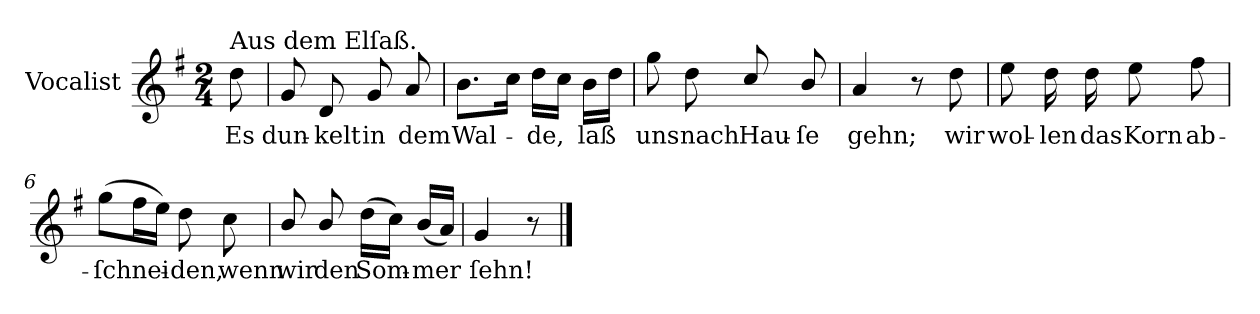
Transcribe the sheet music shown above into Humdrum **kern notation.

**kern	**text
*part1	*part1
*staff1	*staff1
*I"Vocalist	*
*k[f#]	*
*G:	*
*M2/4	*
=	=
!LO:TX:a:t=Aus dem Elſaß.	!
8dd	Es
=1	=1
8g	dun-
8d	-kelt
8g	in
8a	dem
=2	=2
8.bL	Wal-
16ccJk	.
16ddLL	-de,
16ccJJ	.
16bLL	laß
16ddJJ	.
=3	=3
8gg	uns
8dd	nach
8cc/	Hau-
8b/	-ſe
=4	=4
4a	gehn;
8r	.
8dd	wir
=5	=5
8ee	wol-
16dd	-len
16dd	das
8ee	Korn
8ff#	ab-
=6	=6
(8ggL	-ſchnei-
16ff#L	.
16eeJJ)	.
8dd	-den,
8cc	wenn
=7	=7
8b/	wir
8b/	den
(16ddLL	Som-
16ccJJ)	.
(16bLL	-mer
16aJJ)	.
=8	=8
4g	ſehn!
8r	.
==	==
*-	*-
